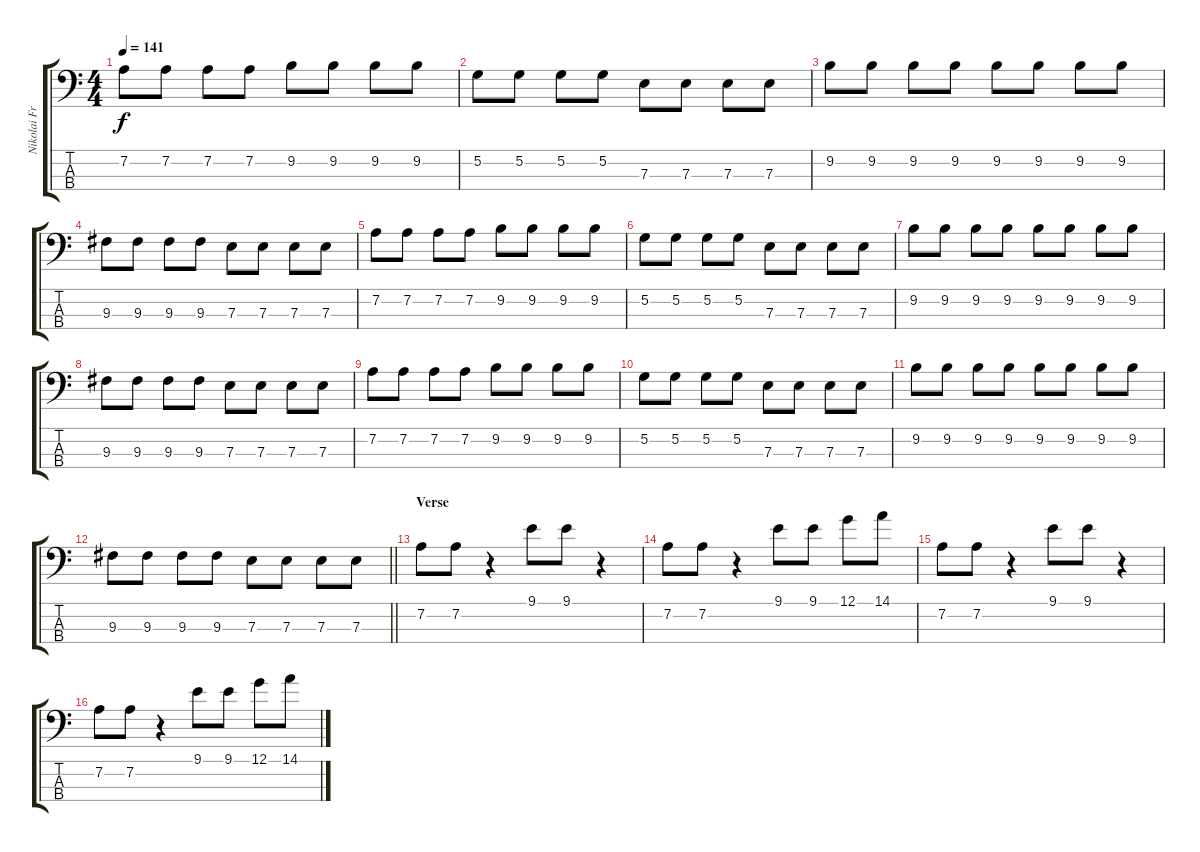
\track ("Nikolai Fraiture - Bass" "Nikolai Fr") {instrument acousticguitarnylon}
\staff {score tabs}
\tuning (G2 D2 A1 E1) {hide}
\ts (4 4)
\tempo 141
\clef f4
\ks c
7.2.8{dy f} 7.2.8 7.2.8 7.2.8 9.2.8 9.2.8 9.2.8 9.2.8 |
5.2.8 5.2.8 5.2.8 5.2.8 7.3.8 7.3.8 7.3.8 7.3.8 |
9.2.8 9.2.8 9.2.8 9.2.8 9.2.8 9.2.8 9.2.8 9.2.8 |
9.3.8 9.3.8 9.3.8 9.3.8 7.3.8 7.3.8 7.3.8 7.3.8 |
7.2.8 7.2.8 7.2.8 7.2.8 9.2.8 9.2.8 9.2.8 9.2.8 |
5.2.8 5.2.8 5.2.8 5.2.8 7.3.8 7.3.8 7.3.8 7.3.8 |
9.2.8 9.2.8 9.2.8 9.2.8 9.2.8 9.2.8 9.2.8 9.2.8 |
9.3.8 9.3.8 9.3.8 9.3.8 7.3.8 7.3.8 7.3.8 7.3.8 |
7.2.8 7.2.8 7.2.8 7.2.8 9.2.8 9.2.8 9.2.8 9.2.8 |
5.2.8 5.2.8 5.2.8 5.2.8 7.3.8 7.3.8 7.3.8 7.3.8 |
9.2.8 9.2.8 9.2.8 9.2.8 9.2.8 9.2.8 9.2.8 9.2.8 |
\barLineRight lightlight
9.3.8 9.3.8 9.3.8 9.3.8 7.3.8 7.3.8 7.3.8 7.3.8 |
\section ("" "Verse")
7.2.8 7.2.8 r.4 9.1.8 9.1.8 r.4 |
7.2.8 7.2.8 r.4 9.1.8 9.1.8 12.1.8 14.1.8 |
7.2.8 7.2.8 r.4 9.1.8 9.1.8 r.4 |
7.2.8 7.2.8 r.4 9.1.8 9.1.8 12.1.8 14.1.8
